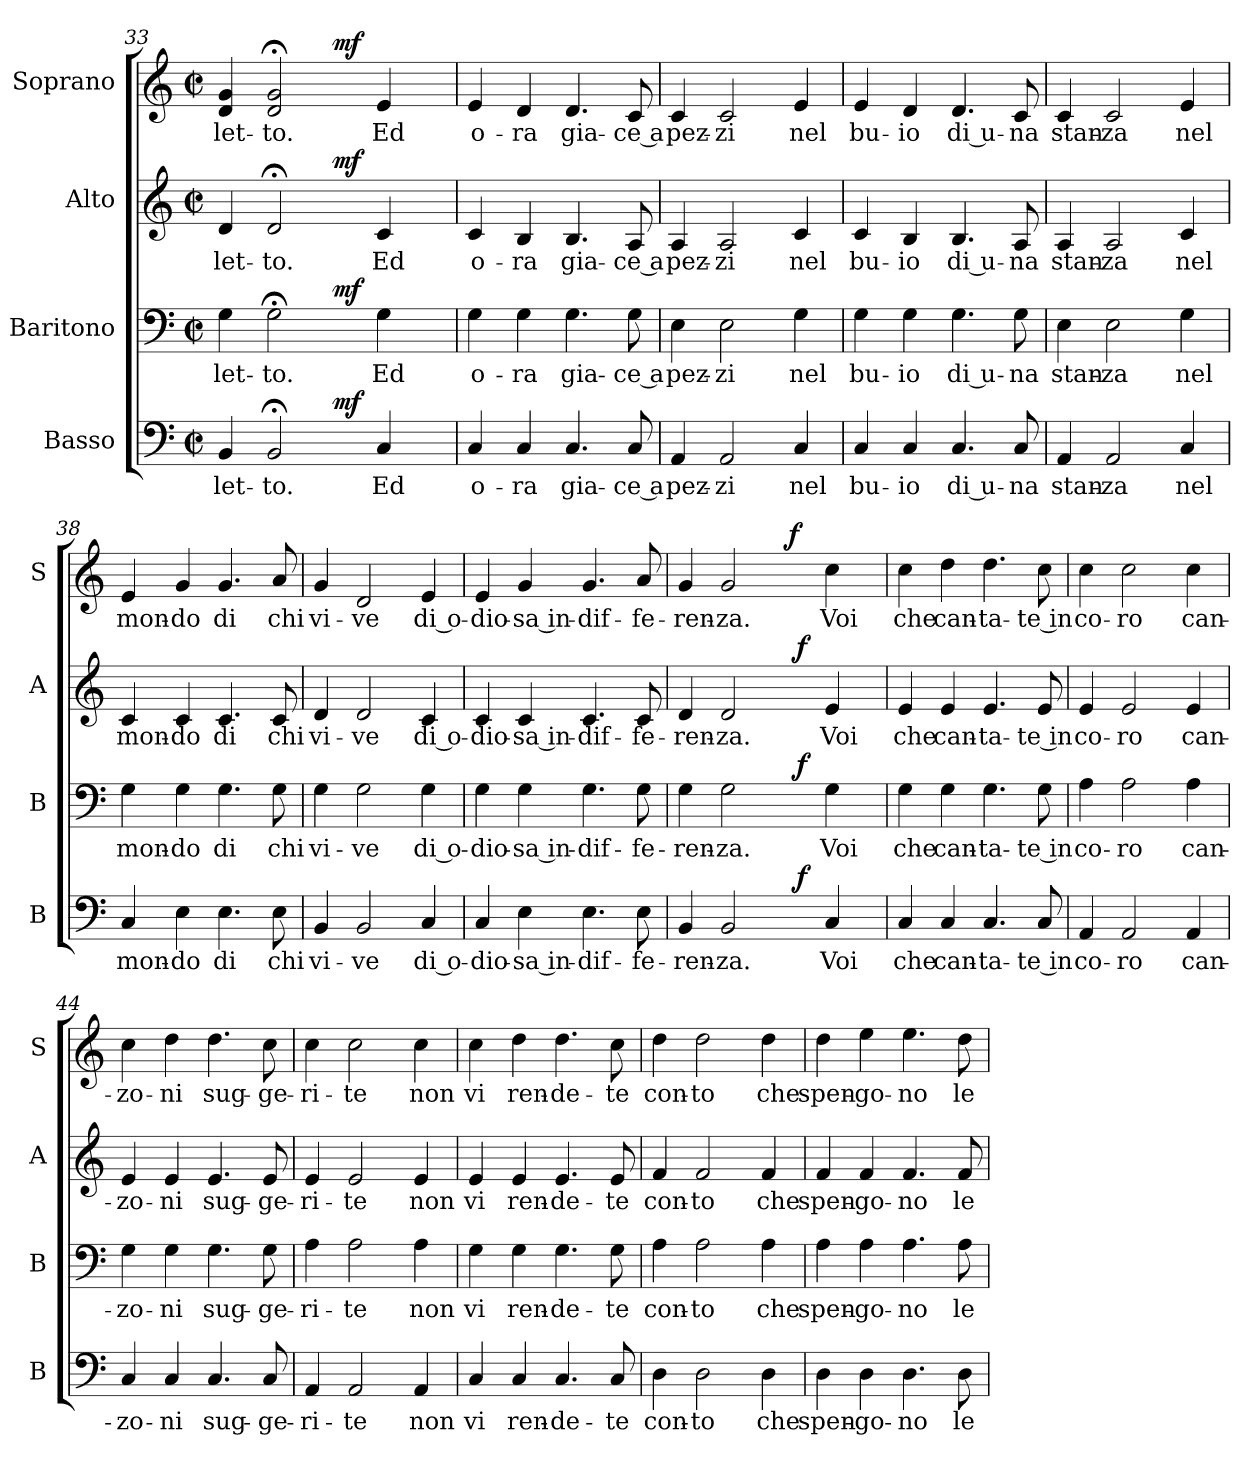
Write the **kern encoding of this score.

**kern	**text	**dynam	**kern	**text	**dynam	**kern	**text	**dynam	**kern	**text	**dynam
*part4	*part4	*part4	*part3	*part3	*part3	*part2	*part2	*part2	*part1	*part1	*part1
*staff4	*staff4	*staff4	*staff3	*staff3	*staff3	*staff2	*staff2	*staff2	*staff1	*staff1	*staff1
*I"Basso	*	*	*I"Baritono	*	*	*I"Alto	*	*	*I"Soprano	*	*
*I'B	*	*	*I'B	*	*	*I'A	*	*	*I'S	*	*
*clefF4	*	*	*clefF4	*	*	*clefG2	*	*	*clefG2	*	*
*M2/2	*	*	*M2/2	*	*	*M2/2	*	*	*M2/2	*	*
*met(c|)	*	*	*met(c|)	*	*	*met(c|)	*	*	*met(c|)	*	*
=33	=33	=33	=33	=33	=33	=33	=33	=33	=33	=33	=33
!	!LO:LY:b:cj	!	!	!LO:LY:b:cj	!	!	!LO:LY:b:cj	!	!	!LO:LY:b:cj	!
*^	*	*	*^	*	*	*^	*	*	*^	*	*
4BB/	2ryy	let-	.	4G\	2ryy	let-	.	4d/	2ryy	let-	.	4g/ 4d/	2ryy	let-	.
!	!	!LO:LY:b:cj	!	!	!	!LO:LY:b:cj	!	!	!	!LO:LY:b:cj	!	!	!	!LO:LY:b:cj	!
2BB;</	.	-to.	.	2G;<\	.	-to.	.	2d;</	.	-to.	.	2g/;< 2d/;<	.	-to.	.
.	32.ryy	.	.	.	32.ryy	.	.	.	32.ryy	.	.	.	32.ryy	.	.
!	!	!	!LO:DY:a	!	!	!	!LO:DY:a	!	!	!	!LO:DY:a	!	!	!	!LO:DY:a
.	4ryy	.	mf	.	4ryy	.	mf	.	4ryy	.	mf	.	4ryy	.	mf
!	!	!LO:LY:b:cj	!	!	!	!LO:LY:b:cj	!	!	!	!LO:LY:b:cj	!	!	!	!LO:LY:b:cj	!
4C/	.	Ed	.	4G\	.	Ed	.	4c/	.	Ed	.	4e/	.	Ed	.
.	8ryy	.	.	.	8ryy	.	.	.	8ryy	.	.	.	8ryy	.	.
.	16ryy	.	.	.	16ryy	.	.	.	16ryy	.	.	.	16ryy	.	.
.	64ryy	.	.	.	64ryy	.	.	.	64ryy	.	.	.	64ryy	.	.
=34	=34	=34	=34	=34	=34	=34	=34	=34	=34	=34	=34	=34	=34	=34	=34
!	!	!LO:LY:b:cj	!	!	!	!LO:LY:b:cj	!	!	!	!LO:LY:b:cj	!	!	!	!LO:LY:b:cj	!
*v	*v	*	*	*	*	*	*	*v	*v	*	*	*v	*v	*	*
*	*	*	*v	*v	*	*	*	*	*	*	*	*
4C/	o-	.	4G\	o-	.	4c/	o-	.	4e/	o-	.
!	!LO:LY:b:cj	!	!	!LO:LY:b:cj	!	!	!LO:LY:b:cj	!	!	!LO:LY:b:cj	!
4C/	-ra	.	4G\	-ra	.	4B/	-ra	.	4d/	-ra	.
!	!LO:LY:b:cj	!	!	!LO:LY:b:cj	!	!	!LO:LY:b:cj	!	!	!LO:LY:b:cj	!
4.C/	gia-	.	4.G\	gia-	.	4.B/	gia-	.	4.d/	gia-	.
!	!LO:LY:b:rj	!	!	!LO:LY:b:rj	!	!	!LO:LY:b:rj	!	!	!LO:LY:b:rj	!
8C/	-ce a	.	8G\	-ce a	.	8A/	-ce a	.	8c/	-ce a	.
=35	=35	=35	=35	=35	=35	=35	=35	=35	=35	=35	=35
!	!LO:LY:b:cj	!	!	!LO:LY:b:cj	!	!	!LO:LY:b:cj	!	!	!LO:LY:b:cj	!
4AA/	pez-	.	4E\	pez-	.	4A/	pez-	.	4c/	pez-	.
!	!LO:LY:b:cj	!	!	!LO:LY:b:cj	!	!	!LO:LY:b:cj	!	!	!LO:LY:b:cj	!
2AA/	-zi	.	2E\	-zi	.	2A/	-zi	.	2c/	-zi	.
!	!LO:LY:b:cj	!	!	!LO:LY:b:cj	!	!	!LO:LY:b:cj	!	!	!LO:LY:b:cj	!
4C/	nel	.	4G\	nel	.	4c/	nel	.	4e/	nel	.
!!LO:LB:g=z
=36	=36	=36	=36	=36	=36	=36	=36	=36	=36	=36	=36
!	!LO:LY:b:cj	!	!	!LO:LY:b:cj	!	!	!LO:LY:b:cj	!	!	!LO:LY:b:cj	!
4C/	bu-	.	4G\	bu-	.	4c/	bu-	.	4e/	bu-	.
!	!LO:LY:b:cj	!	!	!LO:LY:b:cj	!	!	!LO:LY:b:cj	!	!	!LO:LY:b:cj	!
4C/	-io	.	4G\	-io	.	4B/	-io	.	4d/	-io	.
!	!LO:LY:b:rj	!	!	!LO:LY:b:rj	!	!	!LO:LY:b:rj	!	!	!LO:LY:b:rj	!
4.C/	di u-	.	4.G\	di u-	.	4.B/	di u-	.	4.d/	di u-	.
!	!LO:LY:b:cj	!	!	!LO:LY:b:cj	!	!	!LO:LY:b:cj	!	!	!LO:LY:b:cj	!
8C/	-na	.	8G\	-na	.	8A/	-na	.	8c/	-na	.
=37	=37	=37	=37	=37	=37	=37	=37	=37	=37	=37	=37
!	!LO:LY:b:cj	!	!	!LO:LY:b:cj	!	!	!LO:LY:b:cj	!	!	!LO:LY:b:cj	!
4AA/	stan-	.	4E\	stan-	.	4A/	stan-	.	4c/	stan-	.
!	!LO:LY:b:cj	!	!	!LO:LY:b:cj	!	!	!LO:LY:b:cj	!	!	!LO:LY:b:cj	!
2AA/	-za	.	2E\	-za	.	2A/	-za	.	2c/	-za	.
!	!LO:LY:b:cj	!	!	!LO:LY:b:cj	!	!	!LO:LY:b:cj	!	!	!LO:LY:b:cj	!
4C/	nel	.	4G\	nel	.	4c/	nel	.	4e/	nel	.
=38	=38	=38	=38	=38	=38	=38	=38	=38	=38	=38	=38
!	!LO:LY:b:cj	!	!	!LO:LY:b:cj	!	!	!LO:LY:b:cj	!	!	!LO:LY:b:cj	!
4C/	mon-	.	4G\	mon-	.	4c/	mon-	.	4e/	mon-	.
!	!LO:LY:b:cj	!	!	!LO:LY:b:cj	!	!	!LO:LY:b:cj	!	!	!LO:LY:b:cj	!
4E\	-do	.	4G\	-do	.	4c/	-do	.	4g/	-do	.
!	!LO:LY:b:cj	!	!	!LO:LY:b:cj	!	!	!LO:LY:b:cj	!	!	!LO:LY:b:cj	!
4.E\	di	.	4.G\	di	.	4.c/	di	.	4.g/	di	.
!	!LO:LY:b:cj	!	!	!LO:LY:b:cj	!	!	!LO:LY:b:cj	!	!	!LO:LY:b:cj	!
8E\	chi	.	8G\	chi	.	8c/	chi	.	8a/	chi	.
=39	=39	=39	=39	=39	=39	=39	=39	=39	=39	=39	=39
!	!LO:LY:b:cj	!	!	!LO:LY:b:cj	!	!	!LO:LY:b:cj	!	!	!LO:LY:b:cj	!
4BB/	vi-	.	4G\	vi-	.	4d/	vi-	.	4g/	vi-	.
!	!LO:LY:b:cj	!	!	!LO:LY:b:cj	!	!	!LO:LY:b:cj	!	!	!LO:LY:b:cj	!
2BB/	-ve	.	2G\	-ve	.	2d/	-ve	.	2d/	-ve	.
!	!LO:LY:b:rj	!	!	!LO:LY:b:rj	!	!	!LO:LY:b:rj	!	!	!LO:LY:b:rj	!
4C/	di o-	.	4G\	di o-	.	4c/	di o-	.	4e/	di o-	.
=40	=40	=40	=40	=40	=40	=40	=40	=40	=40	=40	=40
!	!LO:LY:b:cj	!	!	!LO:LY:b:cj	!	!	!LO:LY:b:cj	!	!	!LO:LY:b:cj	!
4C/	-dio-	.	4G\	-dio-	.	4c/	-dio-	.	4e/	-dio-	.
!	!LO:LY:b:rj	!	!	!LO:LY:b:rj	!	!	!LO:LY:b:rj	!	!	!LO:LY:b:rj	!
4E\	-sa in-	.	4G\	-sa in-	.	4c/	-sa in-	.	4g/	-sa in-	.
!	!LO:LY:b:cj	!	!	!LO:LY:b:cj	!	!	!LO:LY:b:cj	!	!	!LO:LY:b:cj	!
4.E\	-dif-	.	4.G\	-dif-	.	4.c/	-dif-	.	4.g/	-dif-	.
!	!LO:LY:b:cj	!	!	!LO:LY:b:cj	!	!	!LO:LY:b:cj	!	!	!LO:LY:b:cj	!
8E\	-fe-	.	8G\	-fe-	.	8c/	-fe-	.	8a/	-fe-	.
!!LO:LB:g=z
=41	=41	=41	=41	=41	=41	=41	=41	=41	=41	=41	=41
!	!LO:LY:b:cj	!	!	!LO:LY:b:cj	!	!	!LO:LY:b:cj	!	!	!LO:LY:b:cj	!
*^	*	*	*^	*	*	*^	*	*	*^	*	*
4BB/	2ryy	-ren-	.	4G\	2ryy	-ren-	.	4d/	2ryy	-ren-	.	4g/	2ryy	-ren-	.
!	!	!LO:LY:b:cj	!	!	!	!LO:LY:b:cj	!	!	!	!LO:LY:b:cj	!	!	!	!LO:LY:b:cj	!
2BB/	.	-za.	.	2G\	.	-za.	.	2d/	.	-za.	.	2g/	.	-za.	.
.	8ryy	.	.	.	8ryy	.	.	.	8ryy	.	.	.	16..ryy	.	.
!	!	!	!	!	!	!	!	!	!	!	!	!	!	!	!LO:DY:a
.	.	.	.	.	.	.	.	.	.	.	.	.	4ryy	.	f
!	!	!	!LO:DY:a	!	!	!	!LO:DY:a	!	!	!	!LO:DY:a	!	!	!	!
.	4.ryy	.	f	.	4.ryy	.	f	.	4.ryy	.	f	.	.	.	.
!	!	!LO:LY:b:cj	!	!	!	!LO:LY:b:cj	!	!	!	!LO:LY:b:cj	!	!	!	!LO:LY:b:cj	!
4C/	.	Voi	.	4G\	.	Voi	.	4e/	.	Voi	.	4cc\	.	Voi	.
.	.	.	.	.	.	.	.	.	.	.	.	.	8ryy	.	.
.	.	.	.	.	.	.	.	.	.	.	.	.	64ryy	.	.
=42	=42	=42	=42	=42	=42	=42	=42	=42	=42	=42	=42	=42	=42	=42	=42
!	!	!LO:LY:b:cj	!	!	!	!LO:LY:b:cj	!	!	!	!LO:LY:b:cj	!	!	!	!LO:LY:b:cj	!
*v	*v	*	*	*	*	*	*	*v	*v	*	*	*v	*v	*	*
*	*	*	*v	*v	*	*	*	*	*	*	*	*
4C/	che	.	4G\	che	.	4e/	che	.	4cc\	che	.
!	!LO:LY:b:cj	!	!	!LO:LY:b:cj	!	!	!LO:LY:b:cj	!	!	!LO:LY:b:cj	!
4C/	can-	.	4G\	can-	.	4e/	can-	.	4dd\	can-	.
!	!LO:LY:b:cj	!	!	!LO:LY:b:cj	!	!	!LO:LY:b:cj	!	!	!LO:LY:b:cj	!
4.C/	-ta-	.	4.G\	-ta-	.	4.e/	-ta-	.	4.dd\	-ta-	.
!	!LO:LY:b:rj	!	!	!LO:LY:b:rj	!	!	!LO:LY:b:rj	!	!	!LO:LY:b:rj	!
8C/	-te in	.	8G\	-te in	.	8e/	-te in	.	8cc\	-te in	.
=43	=43	=43	=43	=43	=43	=43	=43	=43	=43	=43	=43
!	!LO:LY:b:cj	!	!	!LO:LY:b:cj	!	!	!LO:LY:b:cj	!	!	!LO:LY:b:cj	!
4AA/	co-	.	4A\	co-	.	4e/	co-	.	4cc\	co-	.
!	!LO:LY:b:cj	!	!	!LO:LY:b:cj	!	!	!LO:LY:b:cj	!	!	!LO:LY:b:cj	!
2AA/	-ro	.	2A\	-ro	.	2e/	-ro	.	2cc\	-ro	.
!	!LO:LY:b:cj	!	!	!LO:LY:b:cj	!	!	!LO:LY:b:cj	!	!	!LO:LY:b:cj	!
4AA/	can-	.	4A\	can-	.	4e/	can-	.	4cc\	can-	.
=44	=44	=44	=44	=44	=44	=44	=44	=44	=44	=44	=44
!	!LO:LY:b:cj	!	!	!LO:LY:b:cj	!	!	!LO:LY:b:cj	!	!	!LO:LY:b:cj	!
4C/	-zo-	.	4G\	-zo-	.	4e/	-zo-	.	4cc\	-zo-	.
!	!LO:LY:b:cj	!	!	!LO:LY:b:cj	!	!	!LO:LY:b:cj	!	!	!LO:LY:b:cj	!
4C/	-ni	.	4G\	-ni	.	4e/	-ni	.	4dd\	-ni	.
!	!LO:LY:b:cj	!	!	!LO:LY:b:cj	!	!	!LO:LY:b:cj	!	!	!LO:LY:b:cj	!
4.C/	sug-	.	4.G\	sug-	.	4.e/	sug-	.	4.dd\	sug-	.
!	!LO:LY:b:cj	!	!	!LO:LY:b:cj	!	!	!LO:LY:b:cj	!	!	!LO:LY:b:cj	!
8C/	-ge-	.	8G\	-ge-	.	8e/	-ge-	.	8cc\	-ge-	.
=45	=45	=45	=45	=45	=45	=45	=45	=45	=45	=45	=45
!	!LO:LY:b:cj	!	!	!LO:LY:b:cj	!	!	!LO:LY:b:cj	!	!	!LO:LY:b:cj	!
4AA/	-ri-	.	4A\	-ri-	.	4e/	-ri-	.	4cc\	-ri-	.
!	!LO:LY:b:cj	!	!	!LO:LY:b:cj	!	!	!LO:LY:b:cj	!	!	!LO:LY:b:cj	!
2AA/	-te	.	2A\	-te	.	2e/	-te	.	2cc\	-te	.
!	!LO:LY:b:cj	!	!	!LO:LY:b:cj	!	!	!LO:LY:b:cj	!	!	!LO:LY:b:cj	!
4AA/	non	.	4A\	non	.	4e/	non	.	4cc\	non	.
!!LO:PB:g=z
=46	=46	=46	=46	=46	=46	=46	=46	=46	=46	=46	=46
!	!LO:LY:b:cj	!	!	!LO:LY:b:cj	!	!	!LO:LY:b:cj	!	!	!LO:LY:b:cj	!
4C/	vi	.	4G\	vi	.	4e/	vi	.	4cc\	vi	.
!	!LO:LY:b:cj	!	!	!LO:LY:b:cj	!	!	!LO:LY:b:cj	!	!	!LO:LY:b:cj	!
4C/	ren-	.	4G\	ren-	.	4e/	ren-	.	4dd\	ren-	.
!	!LO:LY:b:cj	!	!	!LO:LY:b:cj	!	!	!LO:LY:b:cj	!	!	!LO:LY:b:cj	!
4.C/	-de-	.	4.G\	-de-	.	4.e/	-de-	.	4.dd\	-de-	.
!	!LO:LY:b:cj	!	!	!LO:LY:b:cj	!	!	!LO:LY:b:cj	!	!	!LO:LY:b:cj	!
8C/	-te	.	8G\	-te	.	8e/	-te	.	8cc\	-te	.
=47	=47	=47	=47	=47	=47	=47	=47	=47	=47	=47	=47
!	!LO:LY:b:cj	!	!	!LO:LY:b:cj	!	!	!LO:LY:b:cj	!	!	!LO:LY:b:cj	!
4D\	con-	.	4A\	con-	.	4f/	con-	.	4dd\	con-	.
!	!LO:LY:b:cj	!	!	!LO:LY:b:cj	!	!	!LO:LY:b:cj	!	!	!LO:LY:b:cj	!
2D\	-to	.	2A\	-to	.	2f/	-to	.	2dd\	-to	.
!	!LO:LY:b:cj	!	!	!LO:LY:b:cj	!	!	!LO:LY:b:cj	!	!	!LO:LY:b:cj	!
4D\	che	.	4A\	che	.	4f/	che	.	4dd\	che	.
=48	=48	=48	=48	=48	=48	=48	=48	=48	=48	=48	=48
!	!LO:LY:b:cj	!	!	!LO:LY:b:cj	!	!	!LO:LY:b:cj	!	!	!LO:LY:b:cj	!
4D\	spen-	.	4A\	spen-	.	4f/	spen-	.	4dd\	spen-	.
!	!LO:LY:b:cj	!	!	!LO:LY:b:cj	!	!	!LO:LY:b:cj	!	!	!LO:LY:b:cj	!
4D\	-go-	.	4A\	-go-	.	4f/	-go-	.	4ee\	-go-	.
!	!LO:LY:b:cj	!	!	!LO:LY:b:cj	!	!	!LO:LY:b:cj	!	!	!LO:LY:b:cj	!
4.D\	-no	.	4.A\	-no	.	4.f/	-no	.	4.ee\	-no	.
!	!LO:LY:b:cj	!	!	!LO:LY:b:cj	!	!	!LO:LY:b:cj	!	!	!LO:LY:b:cj	!
8D\	le	.	8A\	le	.	8f/	le	.	8dd\	le	.
=	=	=	=	=	=	=	=	=	=	=	=
*-	*-	*-	*-	*-	*-	*-	*-	*-	*-	*-	*-
